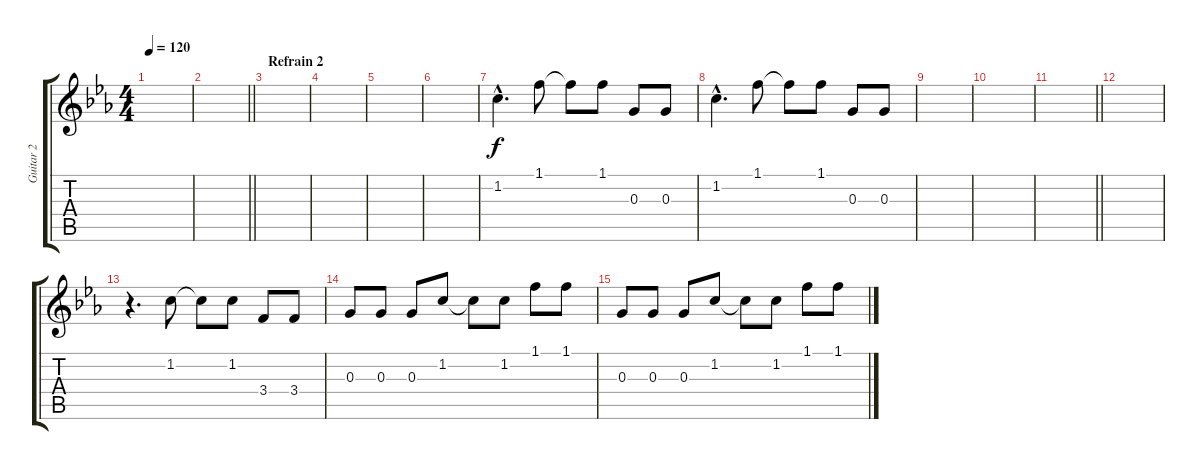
\track ("Guitar 2" "Guitar 2") {instrument overdrivenguitar}
\staff {score tabs}
\tuning (E4 B3 G3 D3 A2 E2) {hide}
\ts (4 4)
\tempo 120
\clef g2
\ks eb
|
\barLineRight lightlight
|
\section ("" "Refrain 2")
|
|
|
|
1.2{hac}.4{d} 1.1.8 1.1{t}.8 1.1.8 0.3.8 0.3.8 |
1.2{hac}.4{d} 1.1.8 1.1{t}.8 1.1.8 0.3.8 0.3.8 |
|
|
\barLineRight lightlight
|
|
r.4{d} 1.2.8 1.2{t}.8 1.2.8 3.4.8 3.4.8 |
0.3.8 0.3.8 0.3.8 1.2.8 1.2{t}.8 1.2.8 1.1.8 1.1.8 |
0.3.8 0.3.8 0.3.8 1.2.8 1.2{t}.8 1.2.8 1.1.8 1.1.8
